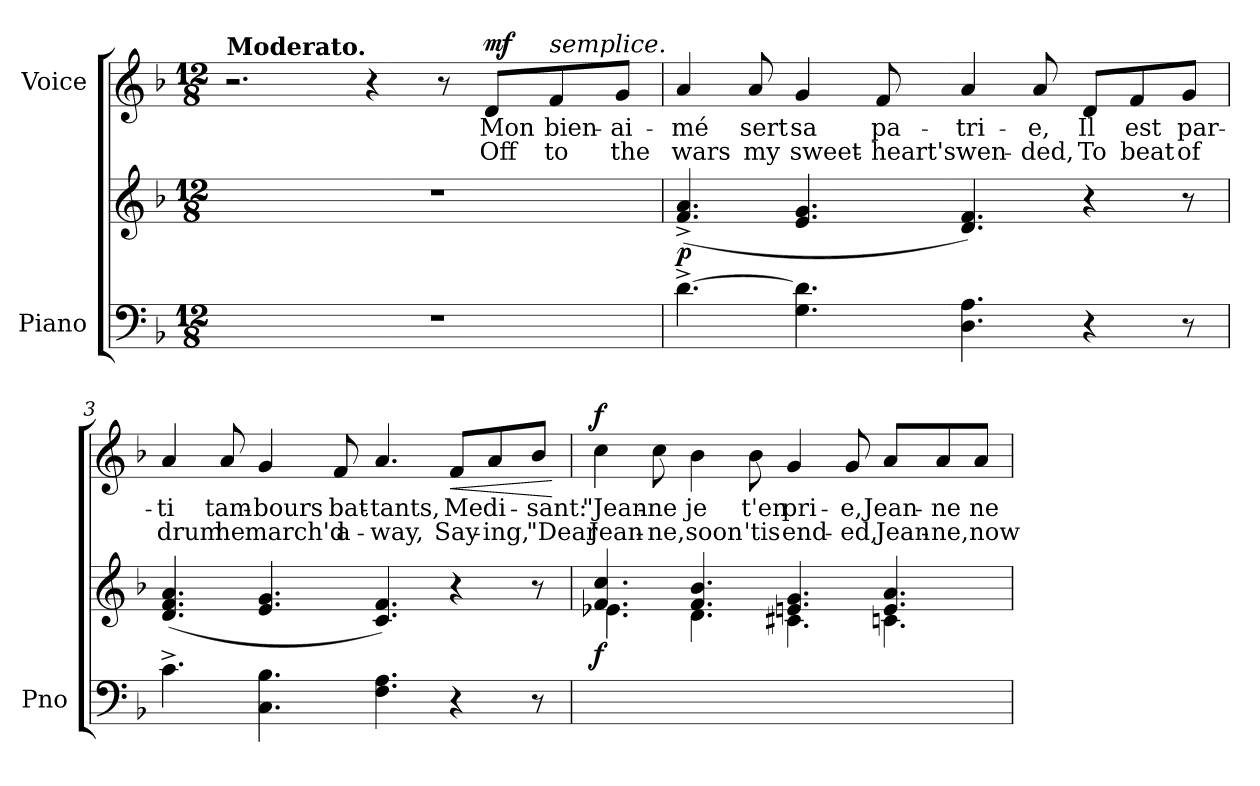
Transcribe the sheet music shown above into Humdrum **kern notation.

**kern	**kern	**dynam	**kern	**text	**text	**dynam
*part2	*part2	*part2	*part1	*part1	*part1	*part1
*staff3	*staff2	*staff2/3	*staff1	*staff1	*staff1	*staff1
*I"Piano	*	*	*I"Voice	*	*	*
*I'Pno	*	*	*	*	*	*
*clefF4	*clefG2	*	*clefG2	*	*	*
*k[b-]	*k[b-]	*	*k[b-]	*	*	*
*M12/8	*M12/8	*	*M12/8	*	*	*
=1	=1	=1	=1	=1	=1	=1
!	!	!	!LO:TX:a:B:t=Moderato.	!	!	!
1.r	1.r	.	2.r	.	.	.
.	.	.	4r	.	.	.
.	.	.	8r	.	.	.
!	!	!	!	!LO:LY:b	!LO:LY:b	!LO:DY:a
.	.	.	8d/L	Mon	Off	mf
!	!	!	!LO:TX:a:i:t=semplice.	!	!	!
!	!	!	!	!LO:LY:b	!LO:LY:b	!
.	.	.	8f/	bien-	to	.
!	!	!	!	!LO:LY:b	!LO:LY:b	!
.	.	.	8g/J	-ai-	the	.
=2	=2	=2	=2	=2	=2	=2
!	!	!LO:DY:b	!	!LO:LY:b	!LO:LY:b	!
[4.d^\	(>4.f/^ 4.a/^	p	4a/	-mé	wars	.
!	!	!	!	!LO:LY:b	!LO:LY:b	!
.	.	.	8a/	sert	my	.
!	!	!	!	!LO:LY:b	!LO:LY:b	!
4.G\ 4.d\]	4.e/ 4.g/	.	4g/	sa	sweet-	.
!	!	!	!	!LO:LY:b	!LO:LY:b	!
.	.	.	8f/	pa-	-heart's	.
!	!	!	!	!LO:LY:b	!LO:LY:b	!
4.D\ 4.A\	4.d/ 4.f/)	.	4a/	-tri-	wen-	.
!	!	!	!	!LO:LY:b	!LO:LY:b	!
.	.	.	8a/	-e,	-ded,	.
!	!	!	!	!LO:LY:b	!LO:LY:b	!
4r	4r	.	8d/L	Il	To	.
!	!	!	!	!LO:LY:b	!LO:LY:b	!
.	.	.	8f/	est	beat	.
!	!	!	!	!LO:LY:b	!LO:LY:b	!
8r	8r	.	8g/J	par-	of	.
!!LO:LB:g=z
=3	=3	=3	=3	=3	=3	=3
!	!	!	!	!LO:LY:b	!LO:LY:b	!
4.c^\	(>4.d/ 4.f/ 4.a/	.	4a/	-ti	drum	.
!	!	!	!	!LO:LY:b	!LO:LY:b	!
.	.	.	8a/	tam-	he	.
!	!	!	!	!LO:LY:b	!LO:LY:b	!
4.C\ 4.B-\	4.e/ 4.g/	.	4g/	-bours	march'd	.
!	!	!	!	!LO:LY:b	!LO:LY:b	!
.	.	.	8f/	bat-	a-	.
!	!	!	!	!LO:LY:b	!LO:LY:b	!
4.F\ 4.A\	4.c/ 4.f/)	.	4.a/	-tants,	-way,	.
!	!	!	!	!LO:LY:b	!LO:LY:b	!LO:HP:b
4r	4r	.	8f/L	Me	Say-	<
!	!	!	!	!LO:LY:b	!LO:LY:b	!
.	.	.	8a/	di-	-ing,	.
!	!	!	!	!LO:LY:b	!LO:LY:b	!
8r	8r	.	8b-/J	-sant:	"Dear	.
.	.	.	.	.	.	[
=4	=4	=4	=4	=4	=4	=4
*	*^	*	*	*	*	*
!	!	!	!LO:DY:b	!	!LO:LY:b	!LO:LY:b	!LO:DY:a
1.ryy	4.f/ 4.cc/	4.e-X\	f	4cc\	"Jean-	Jean-	f
!	!	!	!	!	!LO:LY:b	!LO:LY:b	!
.	.	.	.	8cc\	-ne	-ne,	.
!	!	!	!	!	!LO:LY:b	!LO:LY:b	!
.	4.f/ 4.b-/	4.d\	.	4b-\	je	soon	.
!	!	!	!	!	!LO:LY:b	!LO:LY:b	!
.	.	.	.	8b-\	t'en	'tis	.
!	!	!	!	!	!LO:LY:b	!LO:LY:b	!
.	4.en/ 4.g/	4.c#X\	.	4g/	pri-	end-	.
!	!	!	!	!	!LO:LY:b	!LO:LY:b	!
.	.	.	.	8g/	-e,	-ed,	.
!	!	!	!	!	!LO:LY:b	!LO:LY:b	!
.	4.e/ 4.a/	4.cn\	.	8a/L	Jean-	Jean-	.
!	!	!	!	!	!LO:LY:b	!LO:LY:b	!
.	.	.	.	8a/	-ne	-ne,	.
!	!	!	!	!	!LO:LY:b	!LO:LY:b	!
.	.	.	.	8a/J	ne	now	.
*	*v	*v	*	*	*	*	*
=	=	=	=	=	=	=
*-	*-	*-	*-	*-	*-	*-
